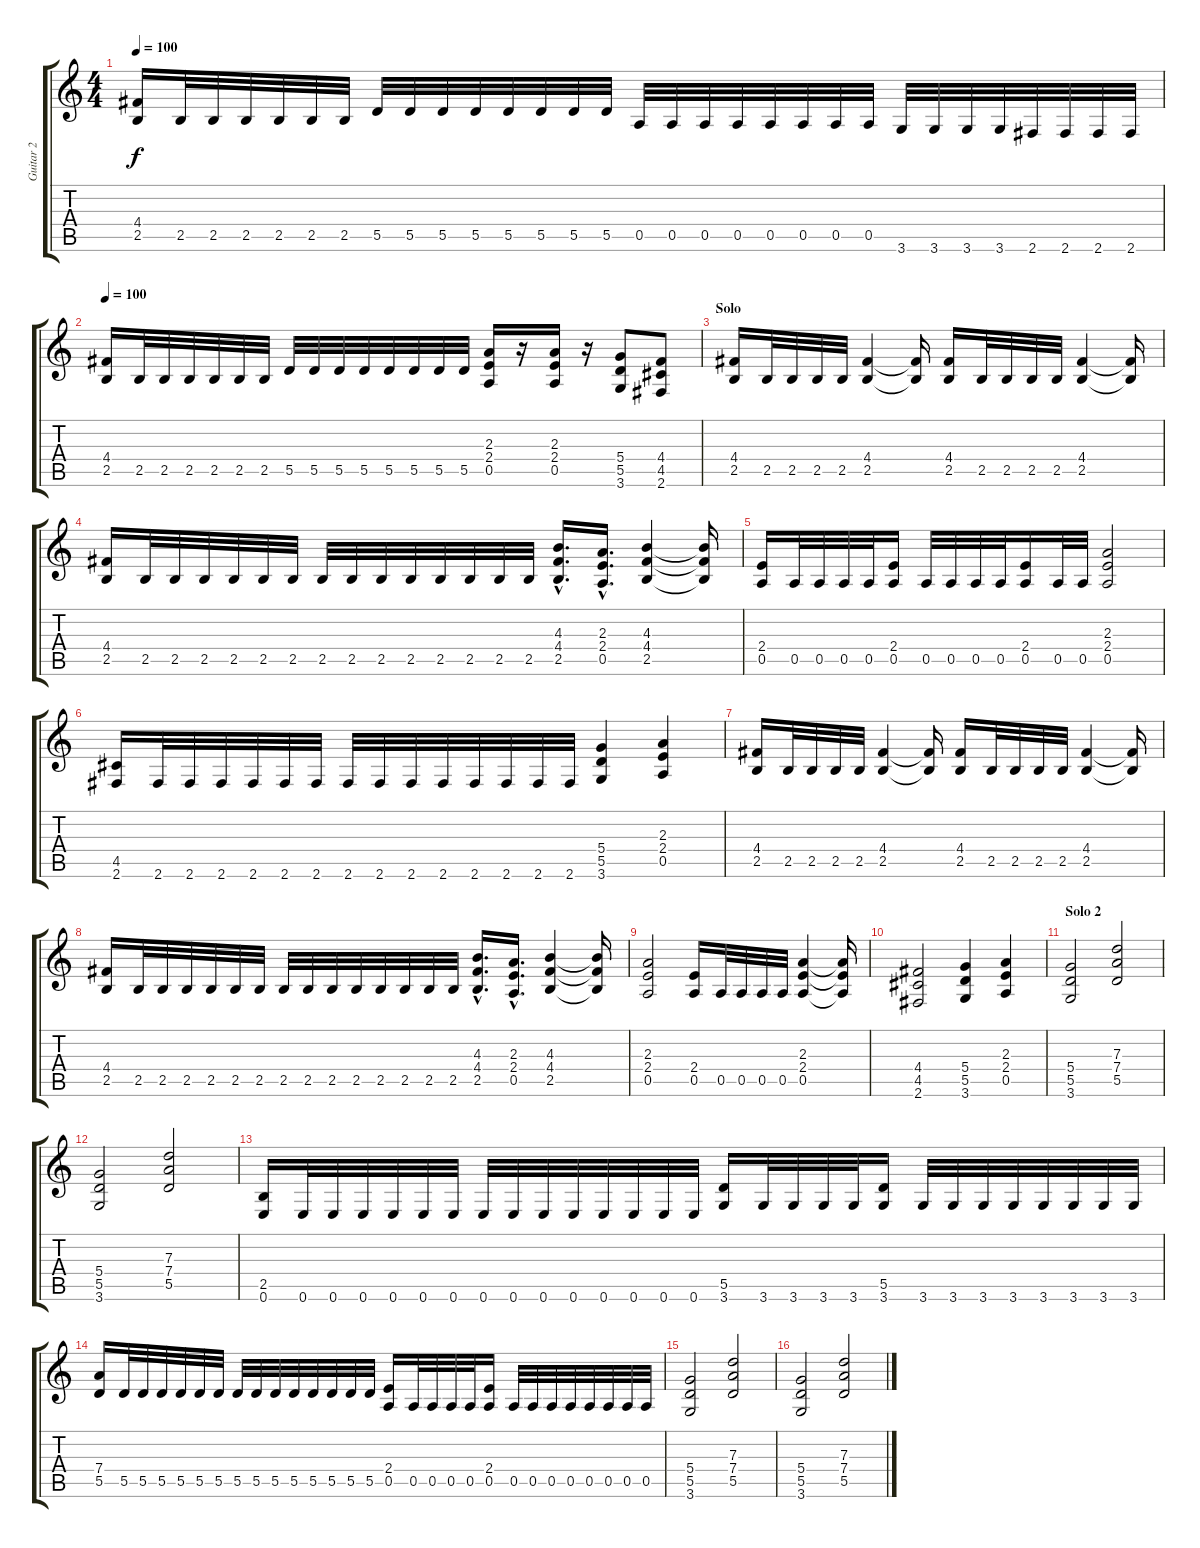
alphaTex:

\track ("Guitar 2" "Guitar 2") {instrument distortionguitar}
\staff {score tabs}
\tuning (E4 B3 G3 D3 A2 E2) {hide}
\ts (4 4)
\tempo 100
\clef g2
\ks c
(4.4 2.5).16{dy f} 2.5.32 2.5.32 2.5.32 2.5.32 2.5.32 2.5.32 5.5.32 5.5.32 5.5.32 5.5.32 5.5.32 5.5.32 5.5.32 5.5.32 0.5.32 0.5.32 0.5.32 0.5.32 0.5.32 0.5.32 0.5.32 0.5.32 3.6.32 3.6.32 3.6.32 3.6.32 2.6.32 2.6.32 2.6.32 2.6.32 |
\tempo 100
(4.4 2.5).16 2.5.32 2.5.32 2.5.32 2.5.32 2.5.32 2.5.32 5.5.32 5.5.32 5.5.32 5.5.32 5.5.32 5.5.32 5.5.32 5.5.32 (2.3 2.4 0.5).16 r.16 (2.3 2.4 0.5).16 r.16 (5.4 5.5 3.6).8 (4.4 4.5 2.6).8 |
\section ("" "Solo")
(4.4 2.5).16 2.5.32 2.5.32 2.5.32 2.5.32 (4.4 2.5).4 (4.4{t} 2.5{t}).16 (4.4 2.5).16 2.5.32 2.5.32 2.5.32 2.5.32 (4.4 2.5).4 (4.4{t} 2.5{t}).16 |
(4.4 2.5).16 2.5.32 2.5.32 2.5.32 2.5.32 2.5.32 2.5.32 2.5.32 2.5.32 2.5.32 2.5.32 2.5.32 2.5.32 2.5.32 2.5.32 (4.3{hac} 4.4{hac} 2.5{hac}).16{d} (2.3{hac} 2.4{hac} 0.5{hac}).16{d} (4.3 4.4 2.5).4 (4.3{t} 4.4{t} 2.5{t}).16 |
(2.4 0.5).16 0.5.32 0.5.32 0.5.32 0.5.32 (2.4 0.5).16 0.5.32 0.5.32 0.5.32 0.5.32 (2.4 0.5).16 0.5.32 0.5.32 (2.3 2.4 0.5).2 |
(4.5 2.6).16 2.6.32 2.6.32 2.6.32 2.6.32 2.6.32 2.6.32 2.6.32 2.6.32 2.6.32 2.6.32 2.6.32 2.6.32 2.6.32 2.6.32 (5.4 5.5 3.6).4 (2.3 2.4 0.5).4 |
\section ("" "")
(4.4 2.5).16 2.5.32 2.5.32 2.5.32 2.5.32 (4.4 2.5).4 (4.4{t} 2.5{t}).16 (4.4 2.5).16 2.5.32 2.5.32 2.5.32 2.5.32 (4.4 2.5).4 (4.4{t} 2.5{t}).16 |
(4.4 2.5).16 2.5.32 2.5.32 2.5.32 2.5.32 2.5.32 2.5.32 2.5.32 2.5.32 2.5.32 2.5.32 2.5.32 2.5.32 2.5.32 2.5.32 (4.3{hac} 4.4{hac} 2.5{hac}).16{d} (2.3{hac} 2.4{hac} 0.5{hac}).16{d} (4.3 4.4 2.5).4 (4.3{t} 4.4{t} 2.5{t}).16 |
(2.3 2.4 0.5).2 (2.4 0.5).16 0.5.32 0.5.32 0.5.32 0.5.32 (2.3 2.4 0.5).4 (2.3{t} 2.4{t} 0.5{t}).16 |
(4.4 4.5 2.6).2 (5.4 5.5 3.6).4 (2.3 2.4 0.5).4 |
\section ("" "Solo 2")
(5.4 5.5 3.6).2 (7.3 7.4 5.5).2 |
(5.4 5.5 3.6).2 (7.3 7.4 5.5).2 |
(2.5 0.6).16 0.6.32 0.6.32 0.6.32 0.6.32 0.6.32 0.6.32 0.6.32 0.6.32 0.6.32 0.6.32 0.6.32 0.6.32 0.6.32 0.6.32 (5.5 3.6).16 3.6.32 3.6.32 3.6.32 3.6.32 (5.5 3.6).16 3.6.32 3.6.32 3.6.32 3.6.32 3.6.32 3.6.32 3.6.32 3.6.32 |
(7.4 5.5).16 5.5.32 5.5.32 5.5.32 5.5.32 5.5.32 5.5.32 5.5.32 5.5.32 5.5.32 5.5.32 5.5.32 5.5.32 5.5.32 5.5.32 (2.4 0.5).16 0.5.32 0.5.32 0.5.32 0.5.32 (2.4 0.5).16 0.5.32 0.5.32 0.5.32 0.5.32 0.5.32 0.5.32 0.5.32 0.5.32 |
\section ("" "")
(5.4 5.5 3.6).2 (7.3 7.4 5.5).2 |
(5.4 5.5 3.6).2 (7.3 7.4 5.5).2
